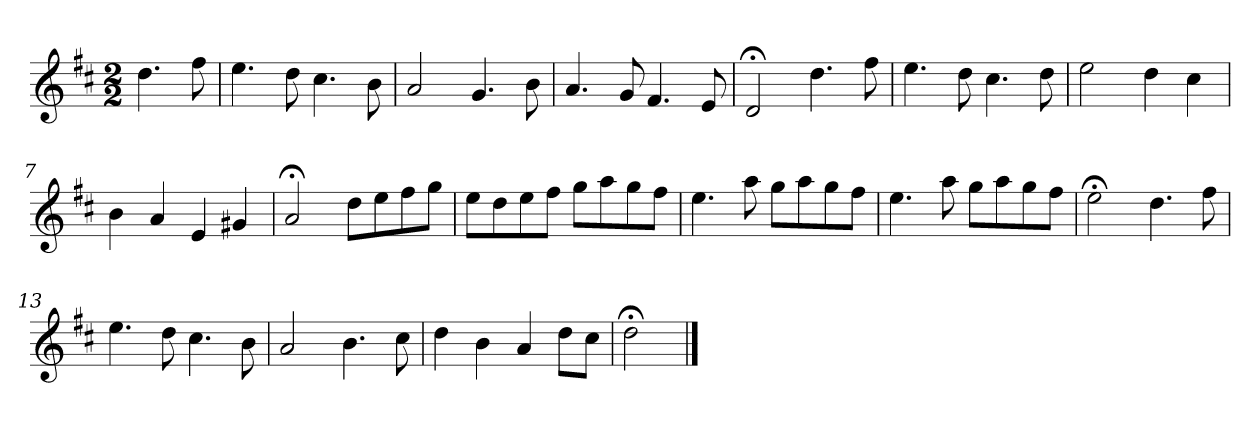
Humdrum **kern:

**kern
*part1
*staff1
*k[f#c#]
*D:
*M2/2
*MM120
=
4.dd
8ff#
=1
4.ee
8dd
4.cc#
8b
=2
2a
4.g
8b
=3
4.a
8g
4.f#
8e
=4
2d;<
4.dd
8ff#
=5
4.ee
8dd
4.cc#
8dd
=6
2ee
4dd
4cc#
=7
4b
4a
4e
4g#X
=8
2a;<
8ddL
8ee
8ff#
8ggJ
=9
8eeL
8dd
8ee
8ff#J
8ggL
8aa
8gg
8ff#J
=10
4.ee
8aa
8ggL
8aa
8gg
8ff#J
=11
4.ee
8aa
8ggL
8aa
8gg
8ff#J
=12
2ee;<
4.dd
8ff#
=13
4.ee
8dd
4.cc#
8b
=14
2a
4.b
8cc#
=15
4dd
4b
4a
8ddL
8cc#J
=16
2dd;<
==
*-
